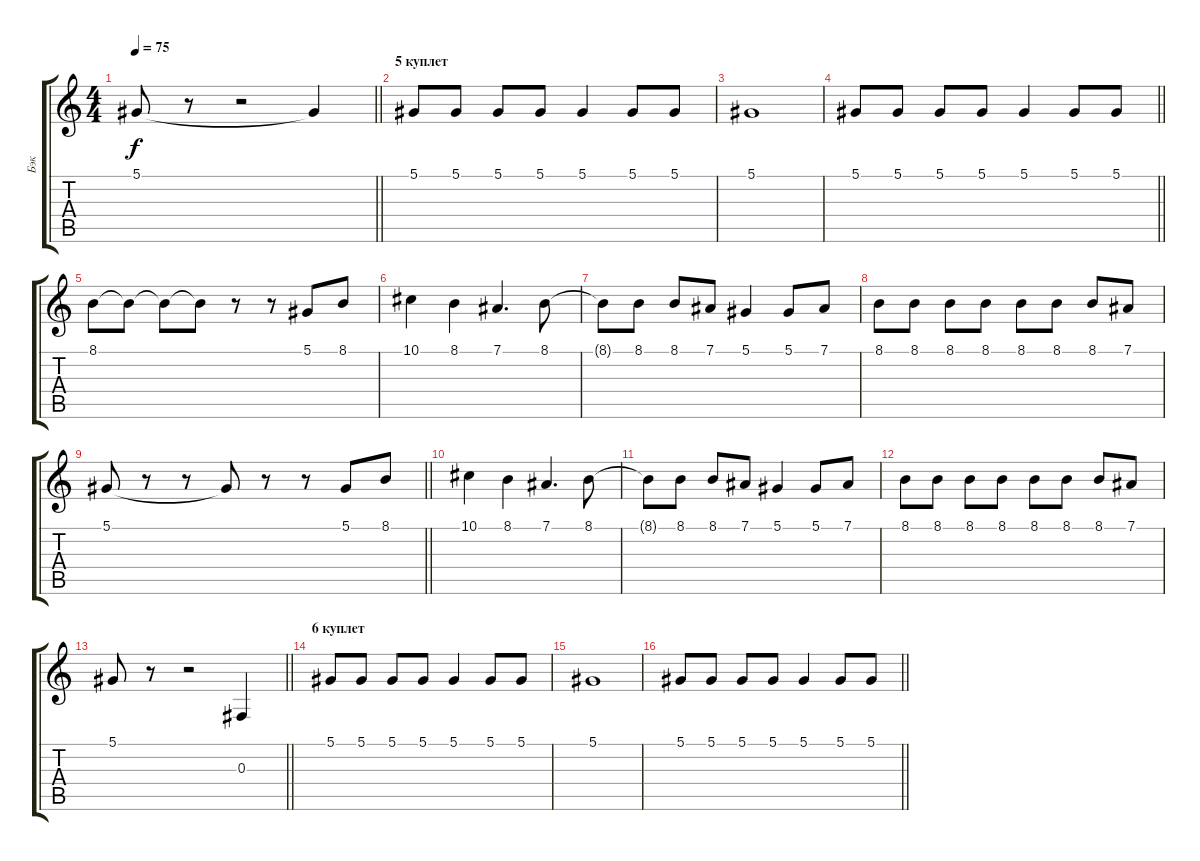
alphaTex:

\track ("Бэк" "Бэк") {instrument lead2sawtooth}
\staff {score tabs}
\tuning (Eb4 Bb3 Gb3 Db3 Ab2 Eb2) {hide}
\ts (4 4)
\tempo 75
\clef g2
\barLineRight lightlight
\ks c
5.1.8{dy f} r.8 r.2 5.1{t}.4 |
\section ("" "5 куплет")
5.1.8 5.1.8 5.1.8 5.1.8 5.1.4 5.1.8 5.1.8 |
5.1.1 |
\barLineRight lightlight
5.1.8 5.1.8 5.1.8 5.1.8 5.1.4 5.1.8 5.1.8 |
8.1.8 8.1{t}.8 8.1{t}.8 8.1{t}.8 r.8 r.8 5.1.8 8.1.8 |
10.1.4 8.1.4 7.1.4{d} 8.1.8 |
8.1{t}.8 8.1.8 8.1.8 7.1.8 5.1.4 5.1.8 7.1.8 |
8.1.8 8.1.8 8.1.8 8.1.8 8.1.8 8.1.8 8.1.8 7.1.8 |
\barLineRight lightlight
5.1.8 r.8 r.8 5.1{t}.8 r.8 r.8 5.1.8 8.1.8 |
10.1.4 8.1.4 7.1.4{d} 8.1.8 |
8.1{t}.8 8.1.8 8.1.8 7.1.8 5.1.4 5.1.8 7.1.8 |
8.1.8 8.1.8 8.1.8 8.1.8 8.1.8 8.1.8 8.1.8 7.1.8 |
\barLineRight lightlight
5.1.8 r.8 r.2 0.3.4 |
\section ("" "6 куплет")
5.1.8 5.1.8 5.1.8 5.1.8 5.1.4 5.1.8 5.1.8 |
5.1.1 |
\barLineRight lightlight
5.1.8 5.1.8 5.1.8 5.1.8 5.1.4 5.1.8 5.1.8
